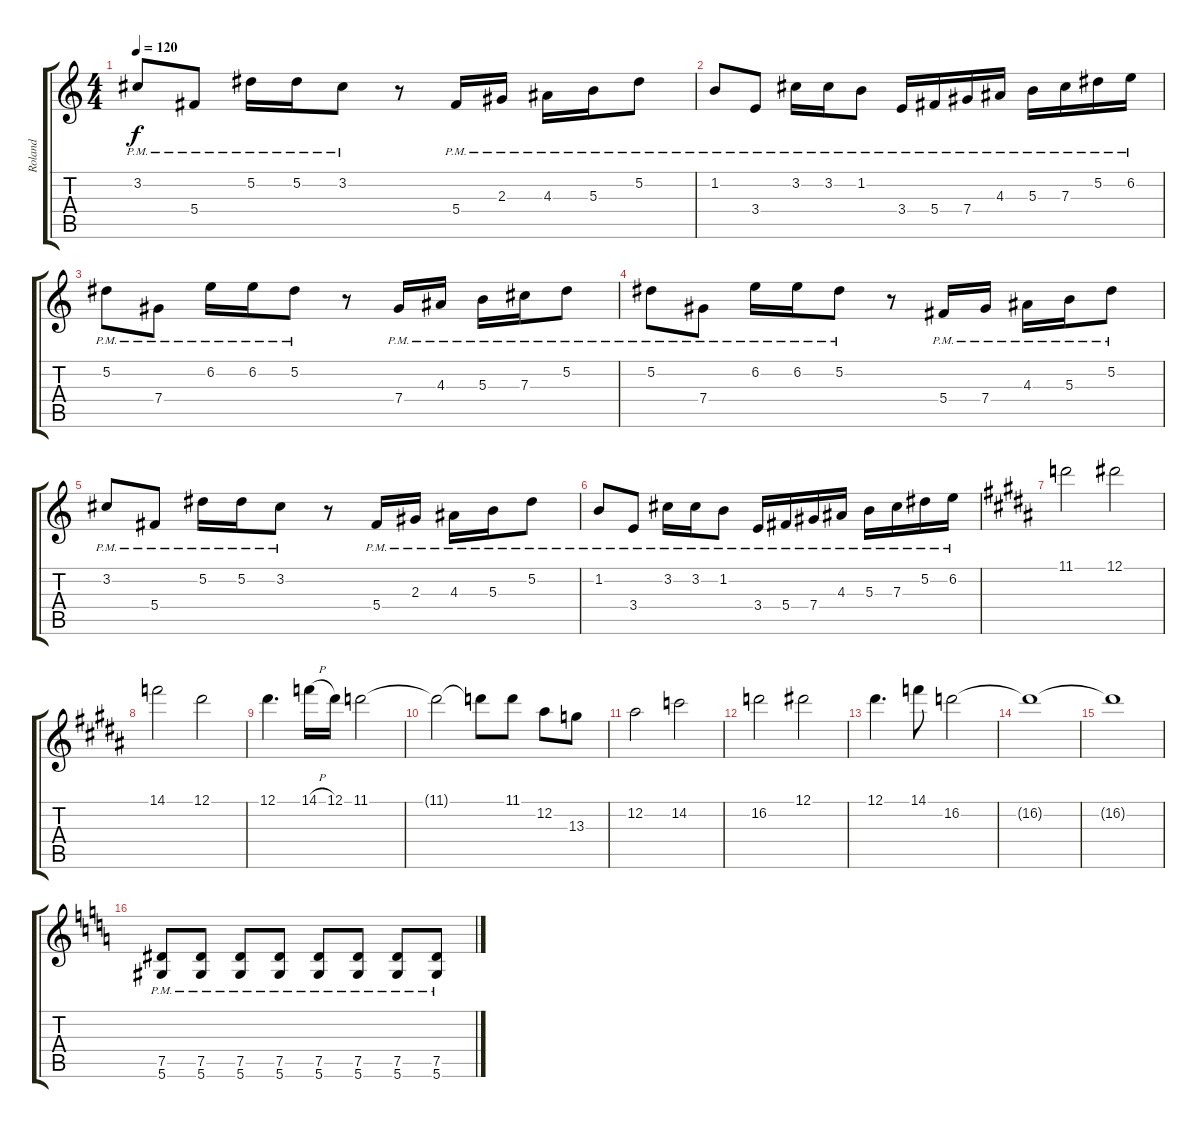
\track ("Roland" "Roland") {instrument distortionguitar}
\staff {score tabs}
\tuning (Eb4 Bb3 Gb3 Db3 Ab2 Eb2) {hide}
\ts (4 4)
\tempo 120
\clef g2
\ks aminor
3.2{pm}.8{dy f} 5.4{pm}.8 5.2{pm}.16 5.2{pm}.16 3.2{pm}.8 r.8 5.4{pm}.16 2.3{pm}.16 4.3{pm}.16 5.3{pm}.16 5.2{pm}.8 |
1.2{pm}.8 3.4{pm}.8 3.2{pm}.16 3.2{pm}.16 1.2{pm}.8 3.4{pm}.16 5.4{pm}.16 7.4{pm}.16 4.3{pm}.16 5.3{pm}.16 7.3{pm}.16 5.2{pm}.16 6.2{pm}.16 |
5.2{pm}.8 7.4{pm}.8 6.2{pm}.16 6.2{pm}.16 5.2{pm}.8 r.8 7.4{pm}.16 4.3{pm}.16 5.3{pm}.16 7.3{pm}.16 5.2{pm}.8 |
5.2{pm}.8 7.4{pm}.8 6.2{pm}.16 6.2{pm}.16 5.2{pm}.8 r.8 5.4{pm}.16 7.4{pm}.16 4.3{pm}.16 5.3{pm}.16 5.2{pm}.8 |
3.2{pm}.8 5.4{pm}.8 5.2{pm}.16 5.2{pm}.16 3.2{pm}.8 r.8 5.4{pm}.16 2.3{pm}.16 4.3{pm}.16 5.3{pm}.16 5.2{pm}.8 |
1.2{pm}.8 3.4{pm}.8 3.2{pm}.16 3.2{pm}.16 1.2{pm}.8 3.4{pm}.16 5.4{pm}.16 7.4{pm}.16 4.3{pm}.16 5.3{pm}.16 7.3{pm}.16 5.2{pm}.16 6.2{pm}.16 |
\ks g#minor
11.1.2 12.1.2 |
14.1.2 12.1.2 |
12.1.4{d} 14.1{h}.16 12.1.16 11.1.2 |
11.1{t}.2 11.1{t}.8 11.1.8 12.2.8 13.3.8 |
12.2.2 14.2.2 |
16.2.2 12.1.2 |
12.1.4{d} 14.1.8 16.2.2 |
16.2{t}.1 |
16.2{t}.1 |
\ks aminor
(7.5{pm} 5.6{pm}).8 (7.5{pm} 5.6{pm}).8 (7.5{pm} 5.6{pm}).8 (7.5{pm} 5.6{pm}).8 (7.5{pm} 5.6{pm}).8 (7.5{pm} 5.6{pm}).8 (7.5{pm} 5.6{pm}).8 (7.5{pm} 5.6{pm}).8
